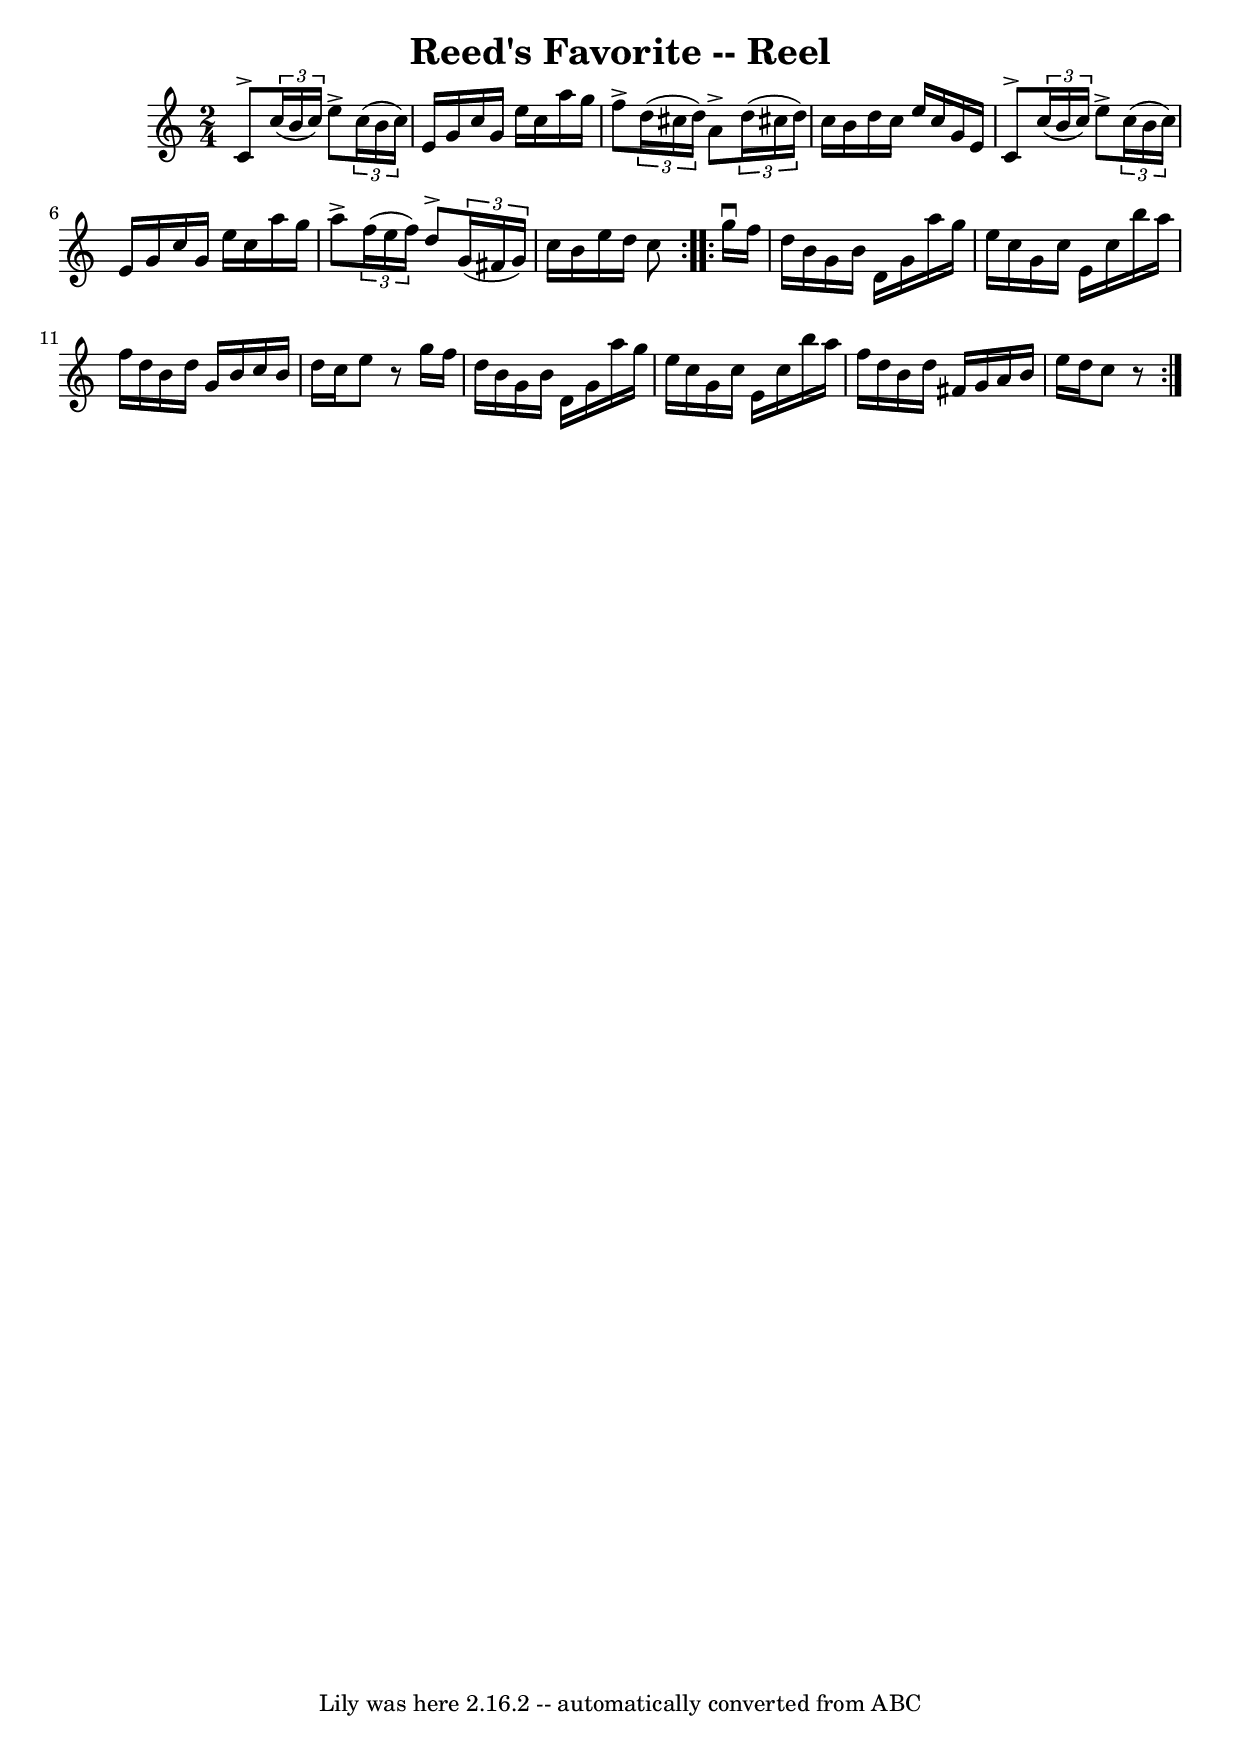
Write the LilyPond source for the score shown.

\version "2.16.2"
\include "Mammoth.ily"
\header {
  %% book = "Ryan's Mammoth Collection"
  crossRefNumber = "1"
  footnotes = ""
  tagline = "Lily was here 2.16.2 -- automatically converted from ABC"
  title = "Reed's Favorite -- Reel"

}
voicedefault =  {



  \repeat volta 2 {

    \time 2/4 
    \key c \major
    c'8^\accent   \times 2/3 { c''16 (b'16 c''16 
			       ) 
			     } e''8^\accent   \times 2/3 { c''16 (b'16 c''16) 
							 }   |
    
    e'16 g'16 c''16 g'16 e''16 c''16 a''16 g''16    |
    
    f''8^\accent   \times 2/3 { d''16 (cis''16 d''16) 
			      } a'8 ^\accent   \times 2/3 { d''16 (cis''!16 d''16) 
			  }   |
    c''16  
    b'16 d''16 c''16 e''16 c''16 g'16 e'16    |
    
    c'8^\accent   \times 2/3 { c''16 (b'16 c''16) 
			     } e''8^\accent   
    \times 2/3 { c''16 (b'16 c''16) 
	       }   |
    e'16 g'16 c''16 
    g'16 e''16 c''16 a''16 g''16    |
    a''8^\accent   
    \times 2/3 { f''16 (e''16 f''16) 
	       } d''8^\accent   \times 2/3 {   
		 g'16 (fis'16 g'16) 
	       }   |
    c''16 b'16 e''16 d''16      
    c''8    
  } 
  \repeat volta 2 {
    g''16^\downbow f''16 d''16 b'16    
    g'16 b'16 d'16 g'16    |
    a''16 g''16 e''16 c''16    
    g'16 c''16 e'16 c''16    |
    b''16 a''16 f''16 d''16   
    b'16 d''16 g'16 b'16    |
    c''16 b'16 d''16 c''16    
    e''8    r8   |
    g''16 f''16 d''16 b'16 g'16 b'16    
    d'16 g'16    |
    a''16 g''16 e''16 c''16 g'16 c''16    
    e'16 c''16    |
    b''16 a''16 f''16 d''16 b'16 d''16   
    fis'16 g'16    |
    a'16 b'16 e''16 d''16 c''8    r8   
  }  
  

}

\score{
  <<

    \context Staff="default"
    {
      \voicedefault 
      
    }

  >>
  \layout {
    
  }
  \midi {
  }

}
